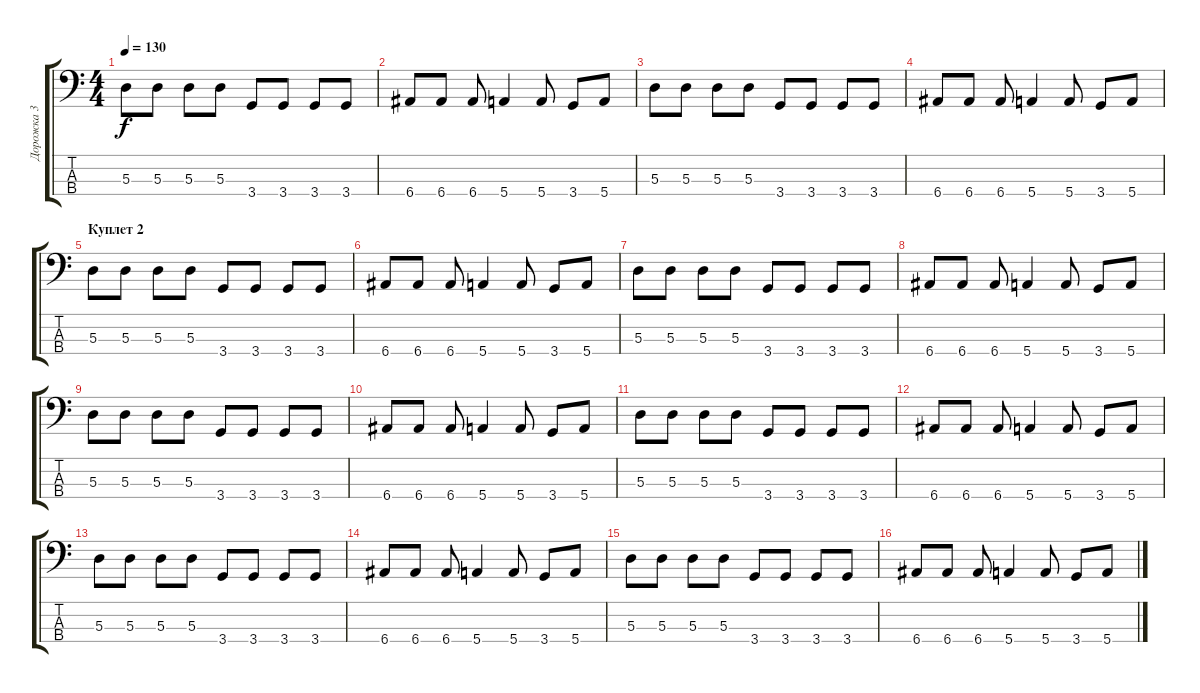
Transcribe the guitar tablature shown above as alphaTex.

\track ("Дорожка 3" "Дорожка 3") {instrument electricbassfinger}
\staff {score tabs}
\tuning (G2 D2 A1 E1) {hide}
\ts (4 4)
\tempo 130
\clef f4
\ks c
5.3.8{dy f} 5.3.8 5.3.8 5.3.8 3.4.8 3.4.8 3.4.8 3.4.8 |
6.4.8 6.4.8 6.4.8 5.4.4 5.4.8 3.4.8 5.4.8 |
5.3.8 5.3.8 5.3.8 5.3.8 3.4.8 3.4.8 3.4.8 3.4.8 |
6.4.8 6.4.8 6.4.8 5.4.4 5.4.8 3.4.8 5.4.8 |
\section ("" "Куплет 2")
5.3.8 5.3.8 5.3.8 5.3.8 3.4.8 3.4.8 3.4.8 3.4.8 |
6.4.8 6.4.8 6.4.8 5.4.4 5.4.8 3.4.8 5.4.8 |
5.3.8 5.3.8 5.3.8 5.3.8 3.4.8 3.4.8 3.4.8 3.4.8 |
6.4.8 6.4.8 6.4.8 5.4.4 5.4.8 3.4.8 5.4.8 |
5.3.8 5.3.8 5.3.8 5.3.8 3.4.8 3.4.8 3.4.8 3.4.8 |
6.4.8 6.4.8 6.4.8 5.4.4 5.4.8 3.4.8 5.4.8 |
5.3.8 5.3.8 5.3.8 5.3.8 3.4.8 3.4.8 3.4.8 3.4.8 |
6.4.8 6.4.8 6.4.8 5.4.4 5.4.8 3.4.8 5.4.8 |
5.3.8 5.3.8 5.3.8 5.3.8 3.4.8 3.4.8 3.4.8 3.4.8 |
6.4.8 6.4.8 6.4.8 5.4.4 5.4.8 3.4.8 5.4.8 |
5.3.8 5.3.8 5.3.8 5.3.8 3.4.8 3.4.8 3.4.8 3.4.8 |
6.4.8 6.4.8 6.4.8 5.4.4 5.4.8 3.4.8 5.4.8
